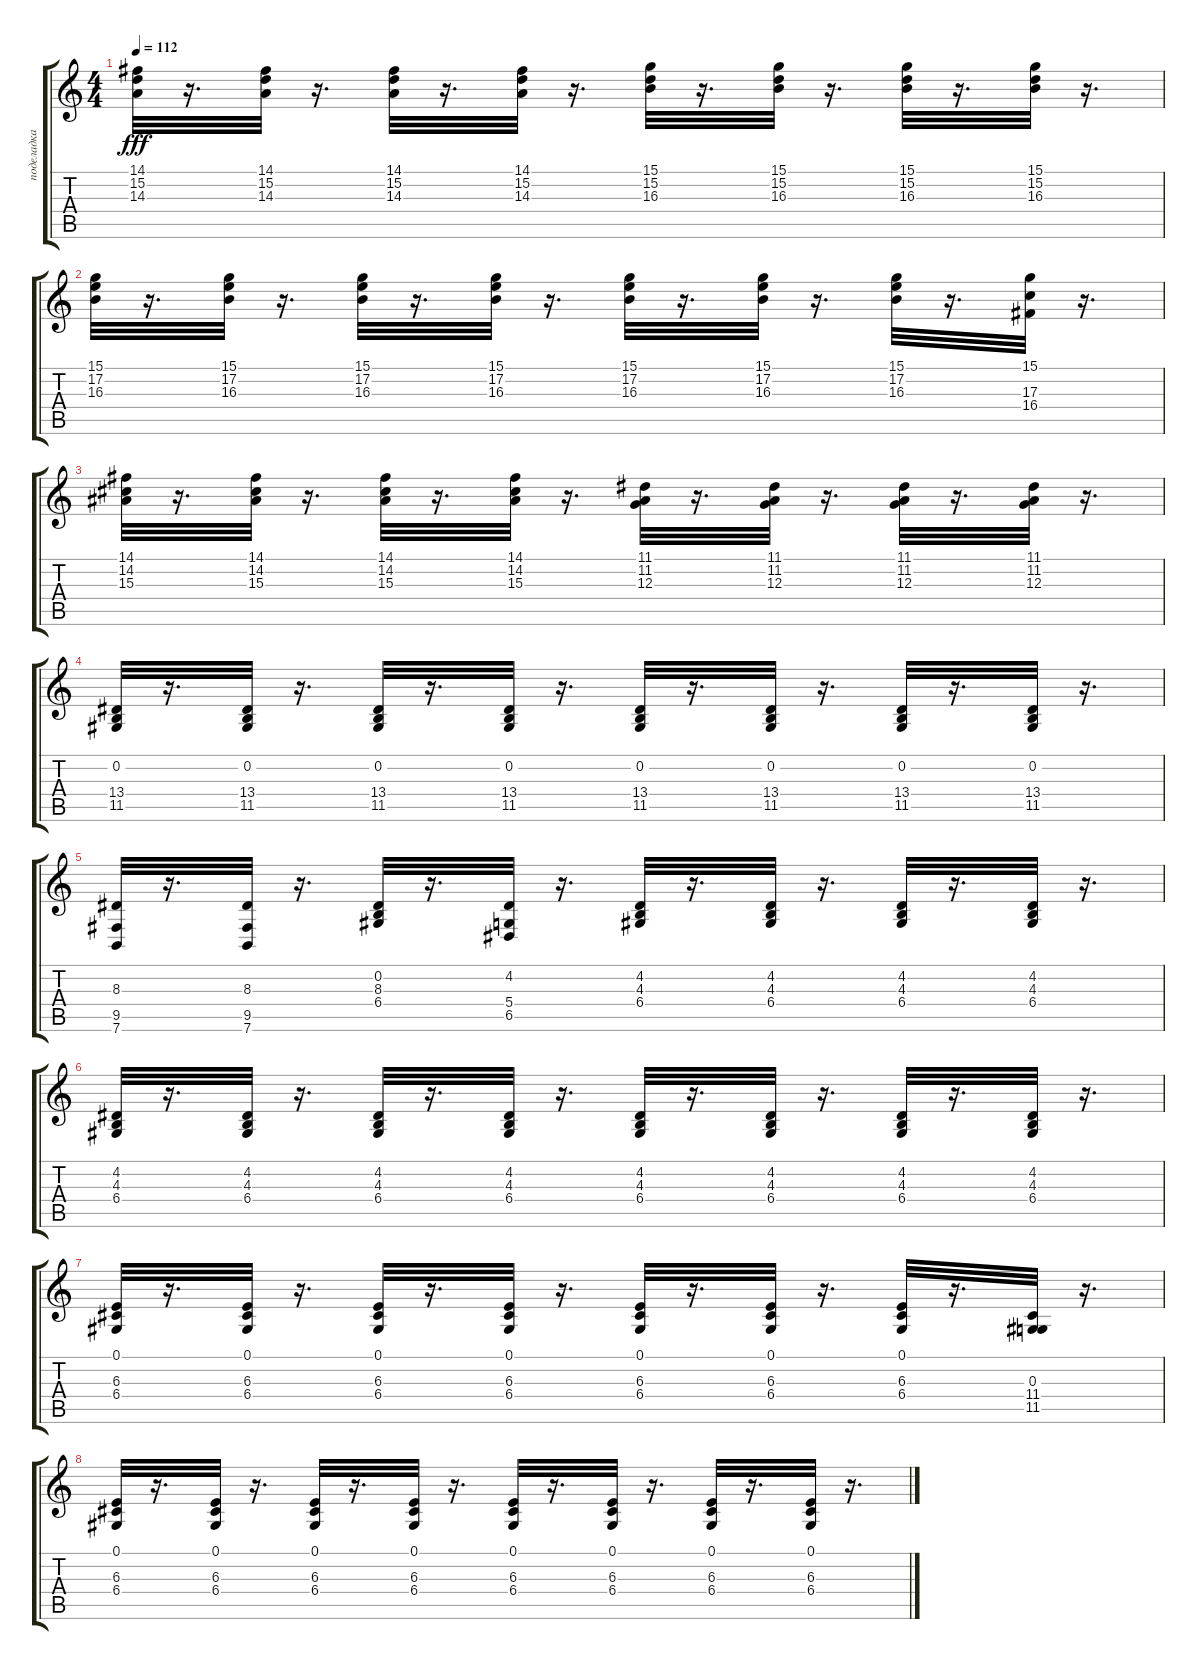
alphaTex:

\track ("поделадка" "поделадка") {instrument lead8bassandlead}
\staff {score tabs}
\tuning (E4 B3 G3 D3 A2 E2) {hide}
\ts (4 4)
\tempo 112
\clef g2
\ks c
(14.1 15.2 14.3).32{dy fff} r.16{d} (14.1 15.2 14.3).32 r.16{d} (14.1 15.2 14.3).32 r.16{d} (14.1 15.2 14.3).32 r.16{d} (15.1 15.2 16.3).32 r.16{d} (15.1 15.2 16.3).32 r.16{d} (15.1 15.2 16.3).32 r.16{d} (15.1 15.2 16.3).32 r.16{d} |
(15.1 17.2 16.3).32 r.16{d} (15.1 17.2 16.3).32 r.16{d} (15.1 17.2 16.3).32 r.16{d} (15.1 17.2 16.3).32 r.16{d} (15.1 17.2 16.3).32 r.16{d} (15.1 17.2 16.3).32 r.16{d} (15.1 17.2 16.3).32 r.16{d} (15.1 17.3 16.4).32 r.16{d} |
(14.1 14.2 15.3).32 r.16{d} (14.1 14.2 15.3).32 r.16{d} (14.1 14.2 15.3).32 r.16{d} (14.1 14.2 15.3).32 r.16{d} (11.1 11.2 12.3).32 r.16{d} (11.1 11.2 12.3).32 r.16{d} (11.1 11.2 12.3).32 r.16{d} (11.1 11.2 12.3).32 r.16{d} |
(0.2 13.4 11.5).32 r.16{d} (0.2 13.4 11.5).32 r.16{d} (0.2 13.4 11.5).32 r.16{d} (0.2 13.4 11.5).32 r.16{d} (0.2 13.4 11.5).32 r.16{d} (0.2 13.4 11.5).32 r.16{d} (0.2 13.4 11.5).32 r.16{d} (0.2 13.4 11.5).32 r.16{d} |
(8.3 9.5 7.6).32 r.16{d} (8.3 9.5 7.6).32 r.16{d} (0.2 8.3 6.4).32 r.16{d} (4.2 5.4 6.5).32 r.16{d} (4.2 4.3 6.4).32 r.16{d} (4.2 4.3 6.4).32 r.16{d} (4.2 4.3 6.4).32 r.16{d} (4.2 4.3 6.4).32 r.16{d} |
(4.2 4.3 6.4).32 r.16{d} (4.2 4.3 6.4).32 r.16{d} (4.2 4.3 6.4).32 r.16{d} (4.2 4.3 6.4).32 r.16{d} (4.2 4.3 6.4).32 r.16{d} (4.2 4.3 6.4).32 r.16{d} (4.2 4.3 6.4).32 r.16{d} (4.2 4.3 6.4).32 r.16{d} |
(0.1 6.3 6.4).32 r.16{d} (0.1 6.3 6.4).32 r.16{d} (0.1 6.3 6.4).32 r.16{d} (0.1 6.3 6.4).32 r.16{d} (0.1 6.3 6.4).32 r.16{d} (0.1 6.3 6.4).32 r.16{d} (0.1 6.3 6.4).32 r.16{d} (0.3 11.4 11.5).32 r.16{d} |
(0.1 6.3 6.4).32 r.16{d} (0.1 6.3 6.4).32 r.16{d} (0.1 6.3 6.4).32 r.16{d} (0.1 6.3 6.4).32 r.16{d} (0.1 6.3 6.4).32 r.16{d} (0.1 6.3 6.4).32 r.16{d} (0.1 6.3 6.4).32 r.16{d} (0.1 6.3 6.4).32 r.16{d}
